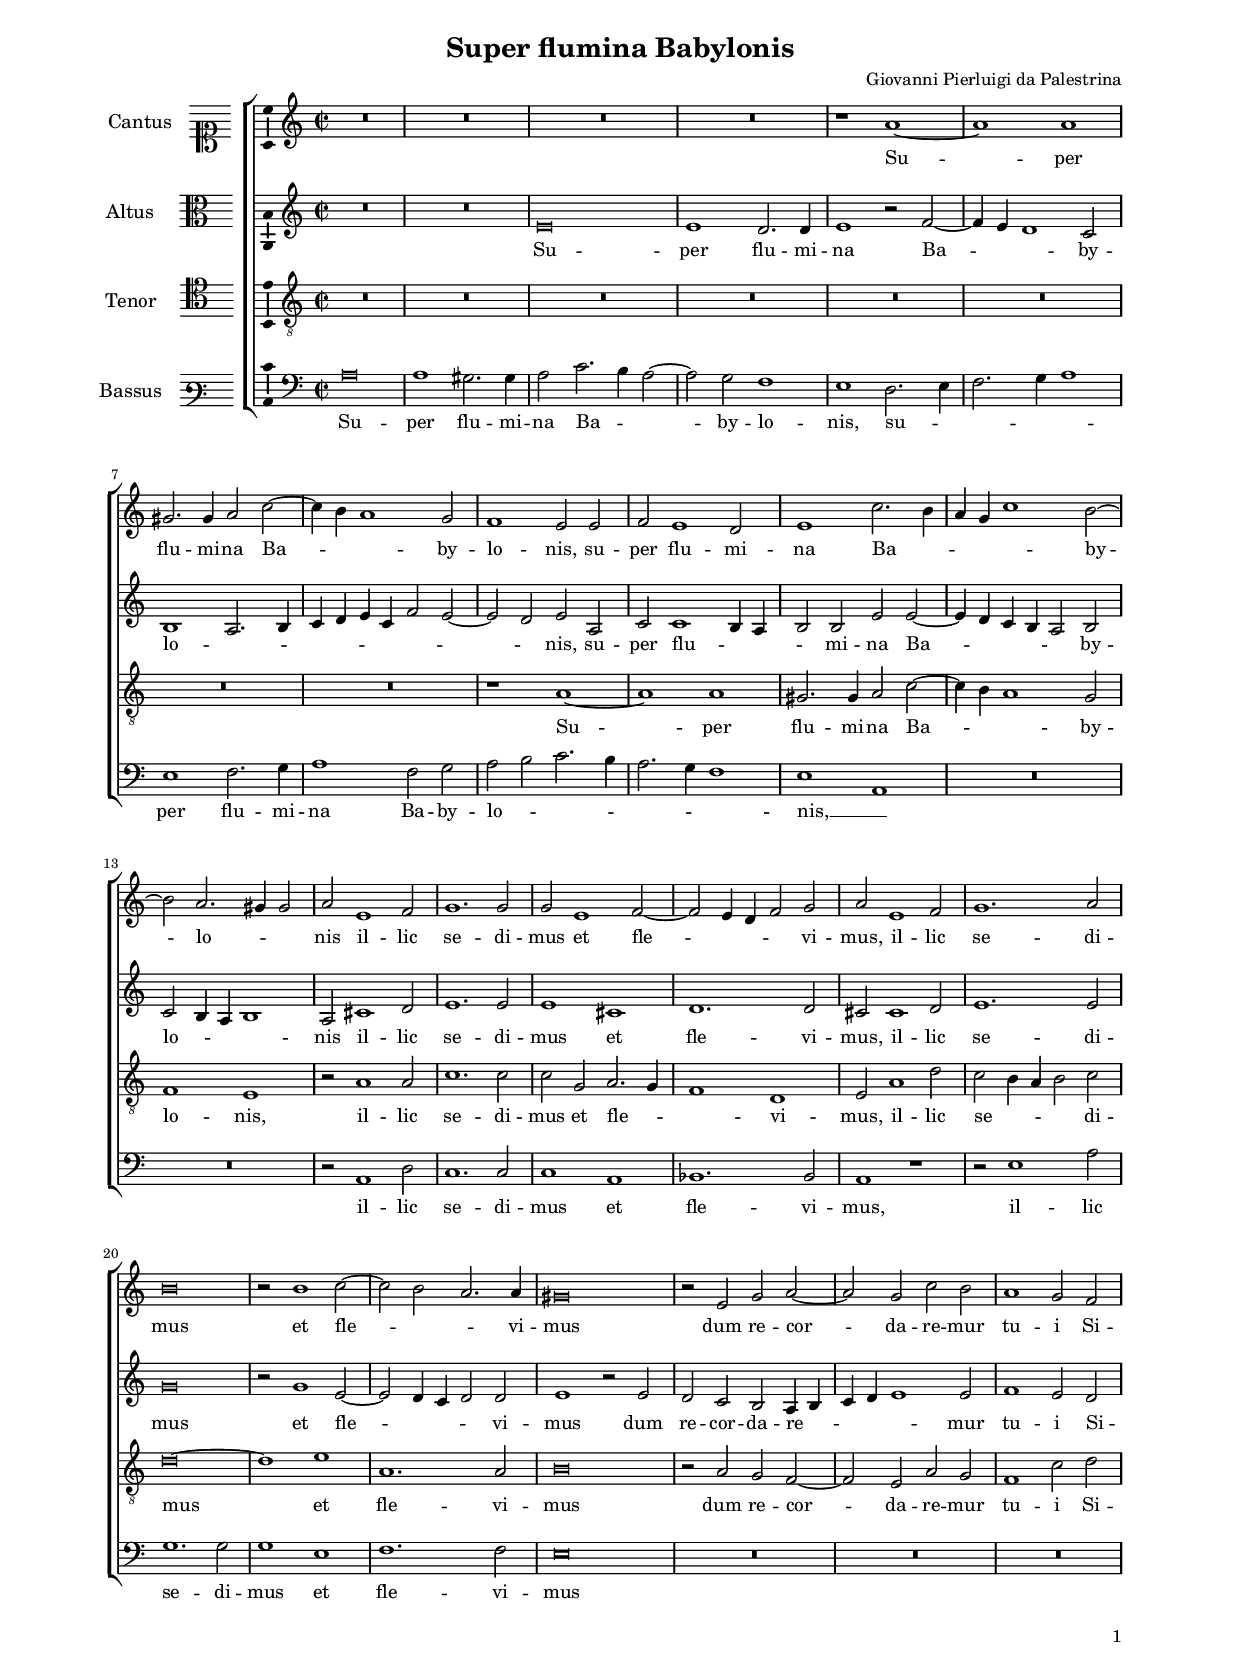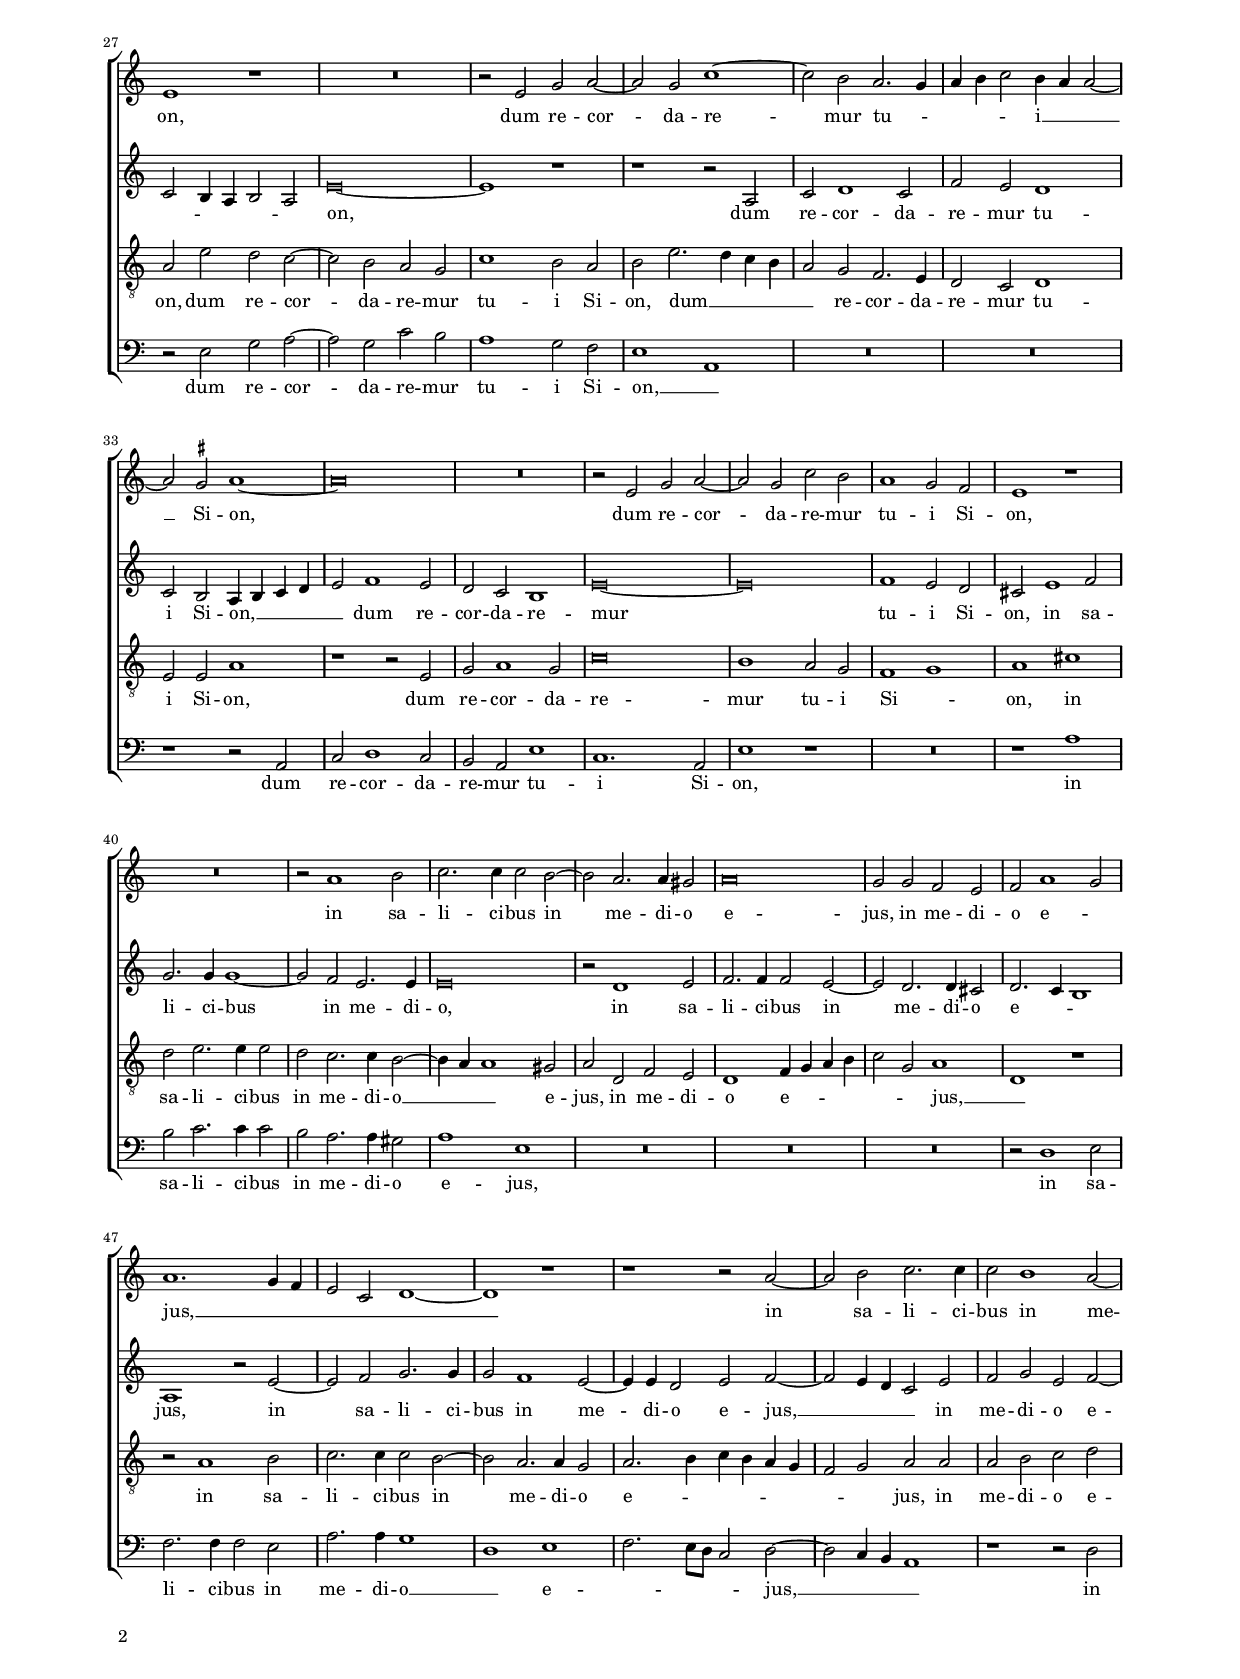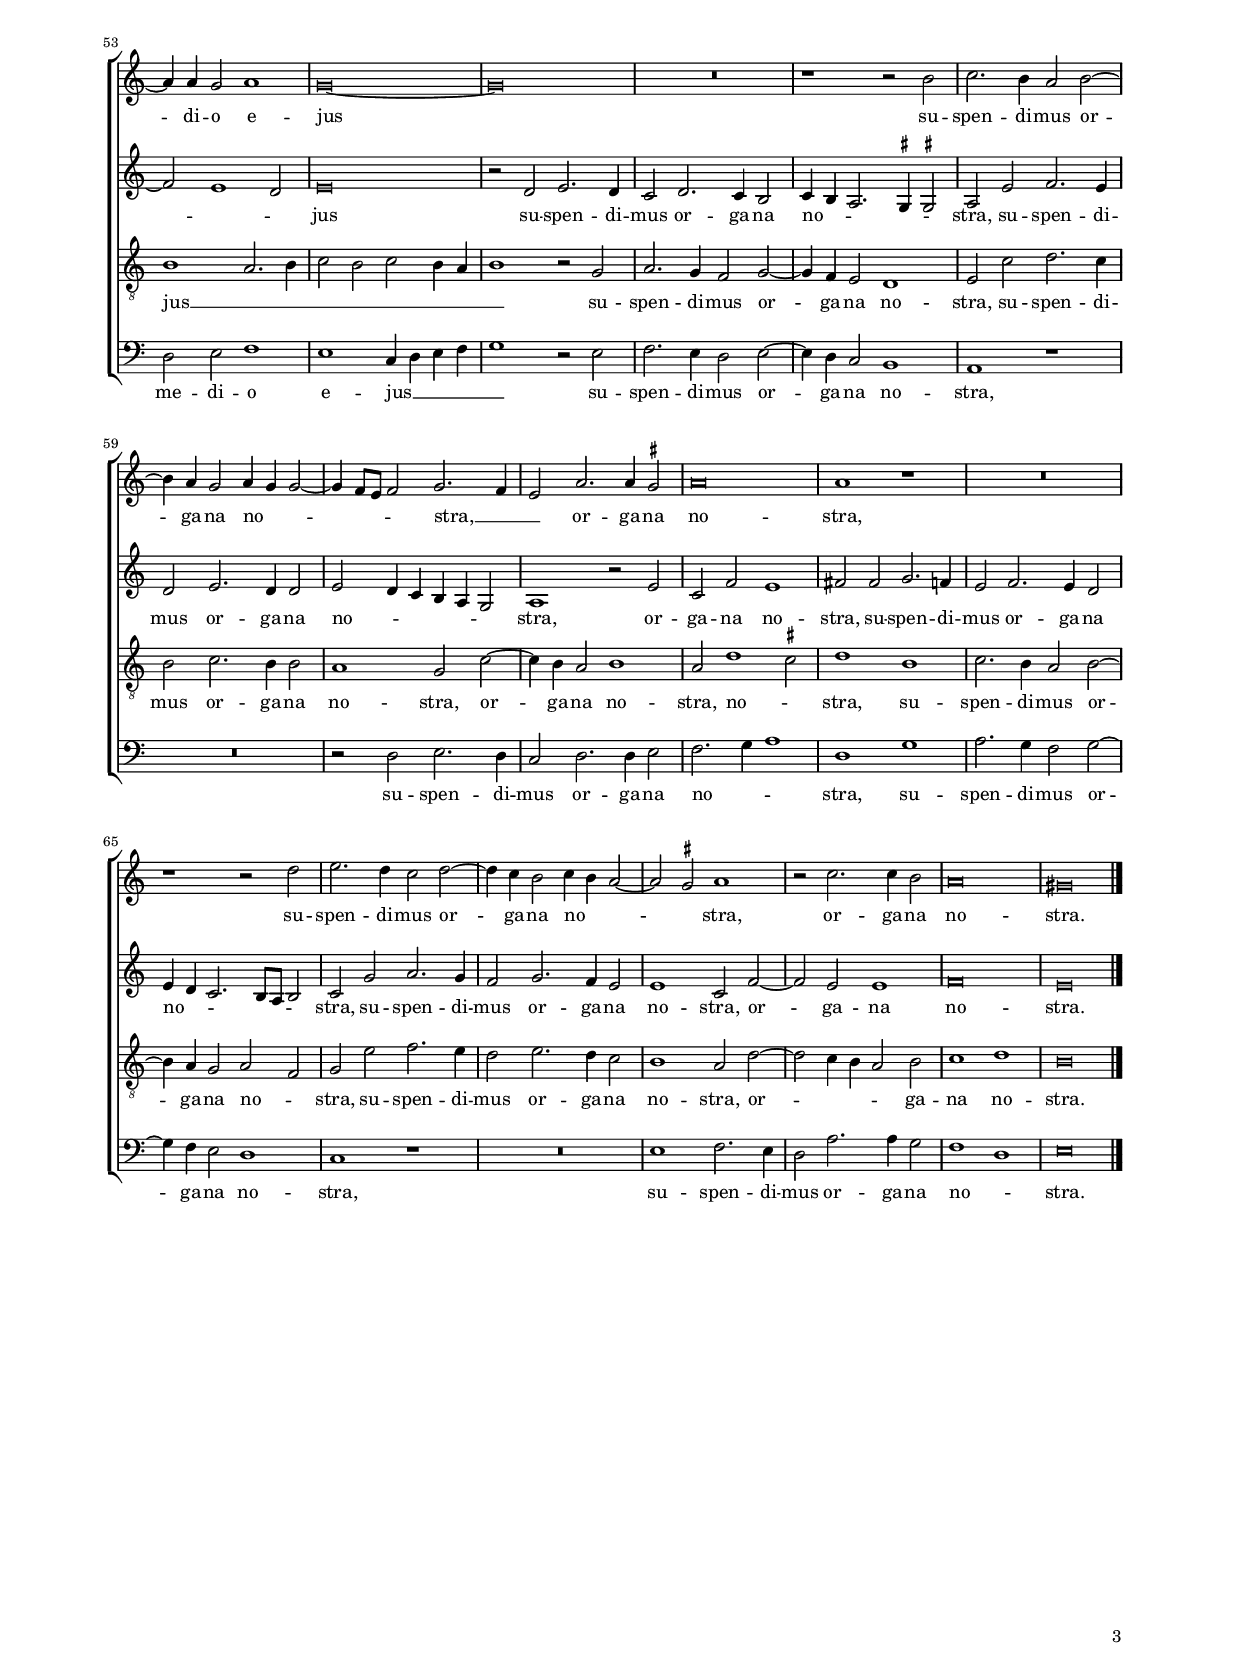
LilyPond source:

\header
{
  title="Super flumina Babylonis"
  composer="Giovanni Pierluigi da Palestrina"
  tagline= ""
}

\version "2.24.2"
\include "deutsch.ly"
#(set-global-staff-size 15)
% #(set-default-paper-size "letter")
#(ly:set-option 'point-and-click #f)

	
\paper
	{
	top-margin = 1.5 \cm
	bottom-margin = 0.9 \cm
	left-margin = 2 \cm
	right-margin = 2 \cm
	ragged-bottom = ##f
	ragged-last-bottom = ##t
	print-page-number = ##f
	system-system-spacing = #'((basic-distance . 16) (minimum-distance . 14) (padding . 5) (strechability . 150))
	oddFooterMarkup=\markup   \fill-line { "" \fromproperty #'page:page-number-string }
	evenFooterMarkup=\markup  \fill-line { \fromproperty #'page:page-number-string "" }
	last-bottom-spacing = #'((basic-distance . 12) (minimum-distance . 7) (padding . 4))
%	systems-per-page = 4
%	min-systems-per-page = 3
%	oddHeaderMarkup = \markup { \fill-line { \null \null \column \right-align { \fontsize #1 \fromproperty #'page:page-number-string \null } } }
%	evenHeaderMarkup = \markup { \column \right-align { \fontsize #1 \fromproperty #'page:page-number-string \null } }
	}

global = {
	\key c \major
	\time 2/2 \set Score.measureLength = #(ly:make-moment 2/1)
	\skip 1*2*71 \bar "|."
	}

	ficta = { \once \set suggestAccidentals = ##t }
	
	forget = #(define-music-function (music) (ly:music?) #{
		\accidentalStyle forget
		$music
		\accidentalStyle default
		#})



incipitcantus = \markup { \score {
	{
	\set Staff.instrumentName = \markup { \fontsize #1 "Cantus" }
	\key c \major
	\clef soprano
	s4 \bar ""
	}
	\layout  {
	raggedright = ##t
	indent = 1.6 \cm
	line-width = 2.5\cm
	\context { \Staff \remove Time_signature_engraver }
	\override Staff.Clef.Y-extent = #'(0 . 0)
	}} \hspace #1 }
	
	 
incipitaltus = \markup { \score {
	{
	\set Staff.instrumentName = \markup { \fontsize #1 "Altus" }
	\key c \major
	\clef alto
	s4 \bar ""
	}
	\layout  {
	raggedright = ##t
	indent = 1.6 \cm
	line-width = 2.5\cm
	\context { \Staff \remove Time_signature_engraver }
	\override Staff.Clef.Y-extent = #'(0 . 0)
	}} \hspace #1 }


incipittenor = \markup { \score {
	{
	\set Staff.instrumentName = \markup { \fontsize #1 "Tenor" }
	\key c \major
	\clef tenor
	s4 \bar ""
	}
	\layout  {
	raggedright = ##t
	indent = 1.6 \cm
	line-width = 2.5\cm
	\context { \Staff \remove Time_signature_engraver }
	\override Staff.Clef.Y-extent = #'(0 . 0)
	}} \hspace #1 }


incipitbassus = \markup { \score {
	{
	\set Staff.instrumentName = \markup { \fontsize #1 "Bassus" }
	\key c \major
	\clef varbaritone
	s4 \bar ""
	}
	\layout  {
	raggedright = ##t
	indent = 1.6 \cm
	line-width = 2.5\cm
	\context { \Staff \remove Time_signature_engraver }
	\override Staff.Clef.Y-extent = #'(0 . 0)
	}} \hspace #1 }


cantus =  \relative c''
	{
	R\breve
	R\breve
	R\breve
	R\breve
%5
	r1 a~ |
	a1 a
	gis2. gis4 a2 c~
	c4 h a1 g2
	f1 e2 e
%10
	f2 e1 d2 |
	e1 c'2. h4
	a4 g c1 h2~
	h2 a2. gis4 gis2
	a2 e1 f2
%15
	g1. g2 |
	g2 e1 f2~
	f2 e4 d f2 g
	a2 e1 f2
	g1. a2
%20
	h\breve |
	r2 h1 c2~
	c2 h a2. a4
	gis\breve
	r2 e g a~
%25
	a2 g c h |
	a1 g2 f
	e1 r
	R\breve
	r2 e g a~
%30
	a2 g c1~ |
	c2 h a2. g4
	a4 h c2 h4 a a2~
	a2 \ficta gis a1~
	a\breve
%35
	R\breve |
	r2 e g a~
	a2 g c h
	a1 g2 f
	e1 r
%40
	R\breve |
	r2 a1 h2
	c2. c4 c2 h~ |
	h2 a2. a4 gis2
	a\breve
%45
	g2 g f e |
	f2 a1 g2
	a1. g4 f
	e2 c d1~
	d1 r
%50
	r1 r2 a'~ |
	a2 h c2. c4
	c2 h1 a2~
	a4 a g2 a1
	g\breve~
%55
	g\breve |
	R\breve
	r1 r2 h
	c2. h4 a2 h~
	h4 a g2 a4 g g2~
%60
	g4 f8 e f2 g2. f4 |
	e2 a2. a4 \ficta gis2
	a\breve
	a1 r
	R\breve
%65
	r1 r2 d |
	e2. d4 c2 d~
	d4 c h2 c4 h a2~
	a2 \ficta gis a1
	r2 c2. c4 h2
%70
	a\breve |
	gis\breve |
	}


altus =  \relative c'
	{
	R\breve
	R\breve
	e\breve
	e1 d2. d4
%5
	e1 r2 f~ |
	f4 e d1 c2	
	h1 a2. h4
	c4 d e c f2 e~
	e2 d e a,
%10
	c2 c1 h4 a |
	h2 h e e~
	e4 d c h a2 h
	c2 h4 a h1
	a2 cis1 d2
%15
	e1. e2 |
	e1 cis
	d1. d2
	cis2 cis1 d2
	e1. e2
%20
	g\breve |
	r2 g1 e2~
	e2 d4 c d2 d
	e1 r2 e
	d2 c h a4 h
%25
	c4 d e1 e2 |
	f1 e2 d
	c2 h4 a h2 a
	e'\breve~
	e1 r
%30
	r1 r2 a, |
	c2 d1 c2
	f2 e d1
	c2 h a4 h c d
	e2 f1 e2
%35
	d2 c h1 |
	e\breve~
	e\breve
	f1 e2 d
	cis2 e1 f2
%40
	g2. g4 g1~ |
	g2 f e2. e4
	e\breve
	r2 d1 e2
	f2. f4 f2 e~
%45
	e2 d2. d4 cis2 |
	d2. c4 h1
	a1 r2 e'~
	e2 f g2. g4
	g2 f1 e2~
%50
	e4 e d2 e f~ |
	f2 e4 d c2 e
	f2 g e f~
	f2 e1 d2
	e\breve
%55
	r2 d e2. d4 |
	c2 d2. c4 h2
	c4 h a2. \ficta gis4 \ficta gis!2
	a2 e' f2. e4
	d2 e2. d4 d2
%60
	e2 d4 c h a g2 |
	a1 r2 e'
	c2 f e1
	fis2 fis g2. f4
	e2 f2. e4 d2
%65
	e4 d c2. h8 a h2 |
	c2 g' a2. g4
	f2 g2. f4 e2
	e1 c2 f~
	f2 e e1
%70
	f\breve |
	e\breve |
	}


tenor =  \relative c'
	{
	R\breve
	R\breve
	R\breve
	R\breve
%5
	R\breve |
	R\breve
	R\breve
	R\breve
	r1 a~
%10
	a1 a |
	gis2. gis4 a2 c~
	c4 h a1 g2
	f1 e
	r2 a1 a2
%15
	c1. c2 |
	c2 g a2. g4
	f1 d
	e2 a1 d2
	c2 h4 a h2 c
%20
	d\breve~ |
	d1 e
	a,1. a2
	h\breve
	r2 a g f~
%25
	f2 e a g |
	f1 c'2 d
	a2 e' d c~
	c2 h a g
	c1 h2 a
%30
	h2 e2. d4 c h |
	a2 g f2. e4
	d2 c d1
	e2 e a1
	r1 r2 e
%35
	g2 a1 g2 |
	c\breve
	h1 a2 g
	f1 g
	a1 cis
%40
	d2 e2. e4 e2 |
	d2 c2. c4 h2~
	h4 a a1 gis2
	a2 d, f e
	d1 f4 g a h
%45
	c2 g a1 |
	d,1 r
	r2 a'1 h2
	c2. c4 c2 h~
	h2 a2. a4 g2
%50
	a2. h4 c h a g |
	f2 g a a
	a2 h c d
	h1 a2. h4
	c2 h c h4 a
%55
	h1 r2 g |
	a2. g4 f2 g~
	g4 f e2 d1
	e2 c' d2. c4
	h2 c2. h4 h2
%60
	a1 g2 c~ |
	c4 h a2 h1
	a2 d1 \ficta cis2
	d1 h
	c2. h4 a2 h~
%65
	h4 a g2 a f |
	g2 e' f2. e4
	d2 e2. d4 c2
	h1 a2 d~
	d2 c4 h a2 h
%70
	c1 d |
	h\breve |
	}


bassus  =  \relative c
	{
	a'\breve
	a1 gis2. gis4
	a2 c2. h4 a2~
	a2 g f1
%5
	e1 d2. e4 |
	f2. g4 a1
	e1 f2. g4
	a1 f2 g
	a2 h c2. h4
%10
	a2. g4 f1 |
	e1 a,
	R\breve
	R\breve
	r2 a1 d2
%15
	c1. c2 |
	c1 a
	b1. b2
	a1 r
	r2 e'1 a2
%20
	g1. g2 |
	g1 e
	f1. f2
	e\breve
	R\breve
%25
	R\breve |
	R\breve
	r2 e g a~
	a2 g c h
	a1 g2 f
%30
	e1 a, |
	R\breve
	R\breve
	r1 r2 a
	c2 d1 c2
%35
	h2 a e'1 |
	c1. a2
	e'1 r
	R\breve
	r1 a
%40
	h2 c2. c4 c2 |
	h2 a2. a4 gis2
	a1 e
	R\breve
	R\breve
%45
	R\breve |
	r2 d1 e2
	f2. f4 f2 e
	a2. a4 g1
	d1 e
%50
	f2. e8 d c2 d~ |	
	d2 c4 h a1
	r1 r2 d
	d2 e f1
	e1 c4 d e f
%55
	g1 r2 e |
	f2. e4 d2 e~
	e4 d c2 h1
	a1 r
	R\breve
%60
	r2 d e2. d4 |
	c2 d2. d4 e2
	f2. g4 a1
	d,1 g
	a2. g4 f2 g~
%65
	g4 f e2 d1 |
	c1 r
	R\breve
	e1 f2. e4
	d2 a'2. a4 g2
%70
	f1 d |
	e\breve |
	}

lyricscantus = \lyricmode {
	Su -- per flu -- mi -- na Ba -- _ _ by -- lo -- nis,
	su -- per flu -- mi -- na Ba -- _ _ _ _ by -- lo -- _ _ nis
	il -- lic se -- di -- mus et fle -- _ _ _ vi -- mus,
	il -- lic se -- di -- mus et fle -- _ _ vi -- mus
	dum re -- cor -- da -- re -- mur tu -- i Si -- on,
	dum re -- cor -- da -- re -- mur tu -- _ _ _ _ i __ _ _ Si -- on,
	dum re -- cor -- da -- re -- mur tu -- i Si -- on,
	in sa -- li -- ci -- bus in me -- di -- o e -- jus,
	in me -- di -- o e -- _ jus, __ _ _ _ _ _
	in sa -- li -- ci -- bus in me -- di -- o e -- jus
	su -- spen -- di -- mus or -- ga -- na no -- _ _ _ _ _ stra, __ _ _ 
	or -- ga -- na no -- stra,
	su -- spen -- di -- mus or -- ga -- na no -- _ _ _ stra,
	or -- ga -- na no -- stra.
	}


lyricsaltus = \lyricmode {
	Su -- per flu -- mi -- na Ba -- _ _ by -- lo -- _ _ _ _ _ _ _ _ _ nis,
	su -- per flu -- _ _ _ mi -- na Ba -- _ _ _ _ by -- lo -- _ _ _ nis
	il -- lic se -- di -- mus et fle -- vi -- mus,
	il -- lic se -- di -- mus et fle -- _ _ _ vi -- mus
	dum re -- cor -- da -- re -- _ _ _ _ mur tu -- i Si -- _ _ _ _ _ on,
	dum re -- cor -- da -- re -- mur tu -- i Si -- on, __ _ _ _ _
	dum re -- cor -- da -- re -- mur tu -- i Si -- on,
	in sa -- li -- ci -- bus in me -- di -- o,
	in sa -- li -- ci -- bus in me -- di -- o e -- _ _ jus,
	in sa -- li -- ci -- bus in me -- di -- o e -- jus, __ _ _ _ 
	in me -- di -- o e -- _ _ jus
	su -- spen -- di -- mus or -- ga -- na no -- _ _ _ _ stra,
	su -- spen -- di -- mus or -- ga -- na no -- _ _ _ _ _ stra,
	or -- ga -- na no -- stra,
	su -- spen -- di -- mus or -- ga -- na no -- _ _ _ _ _ stra,
	su -- spen -- di -- mus or -- ga -- na no -- stra,
	or -- ga -- na no -- stra.
	}


lyricstenor = \lyricmode {
	Su -- per flu -- mi -- na Ba -- _ _ by -- lo -- nis,
	il -- lic se -- di -- mus et fle -- _ _ vi -- mus,
	il -- lic se -- _ _ _ di -- mus et fle -- vi -- mus
	dum re -- cor -- da -- re -- mur tu -- i Si -- on,
	dum re -- cor -- da -- re -- mur tu -- i Si -- on,
	dum __ _ _ _ _ re -- cor -- da -- re -- mur tu -- i Si -- on,
	dum re -- cor -- da -- re -- mur tu -- i Si -- _ on,
	in sa -- li -- ci -- bus in me -- di -- o __ _ _ e -- jus,
	in me -- di -- o e -- _ _ _ _ _ jus, __ _
	in sa -- li -- ci -- bus in me -- di -- o e -- _ _ _ _ _ _ _ jus,
	in me -- di -- o e -- jus __ _ _ _ _ _ _ _ _
	su -- spen -- di -- mus or -- ga -- na no -- stra,
	su -- spen -- di -- mus or -- ga -- na no -- stra,
	or -- ga -- na no -- stra,
	no -- _ stra,
	su -- spen -- di -- mus or -- ga -- na no -- _ stra,
	su -- spen -- di -- mus or -- ga -- na no -- stra,
	or -- _ _ _ ga -- na no -- stra.
	}


lyricsbassus = \lyricmode {
	Su -- per flu -- mi -- na Ba -- _ _ by -- lo -- nis,
	su -- _ _ _ _ per flu -- mi -- na Ba -- by -- lo -- _ _ _ _ _ _ nis, __ _
	il -- lic se -- di -- mus et fle -- vi -- mus,
	il -- lic se -- di -- mus et fle -- vi -- mus
	dum re -- cor -- da -- re -- mur tu -- i Si -- on, __ _
	dum re -- cor -- da -- re -- mur tu -- i Si -- on,
	in sa -- li -- ci -- bus in me -- di -- o e -- jus,
	in sa -- li -- ci -- bus in me -- di -- o __ _ e -- _ _ _ _ jus, __ _ _ _
	in me -- di -- o e -- jus __ _ _ _ _
	su -- spen -- di -- mus or -- ga -- na no -- stra,
	su -- spen -- di -- mus or -- ga -- na no -- _ _ stra,
	su -- spen -- di -- mus or -- ga -- na no -- stra,
	su -- spen -- di -- mus or -- ga -- na no -- _ stra.
	}


\score
{  
	\transpose c c {
	\new ChoirStaff \with { \override StaffGrouper.staff-staff-spacing.basic-distance = #13 }
	<<

	\new Staff << \global
	\new Voice="v1" {
		\set Staff.instrumentName=\incipitcantus
	%	  \set Staff.instrumentName="S"
		\set Staff.midiInstrument = "reed organ"
		\clef violin
		\cantus }
	\new Lyrics \lyricsto "v1" {\lyricscantus }
	>>


	\new Staff << \global
	\new Voice="v2" {
		\set Staff.instrumentName=\incipitaltus
	%	  \set Staff.instrumentName="A"
		\set Staff.midiInstrument = "reed organ"
		\clef violin 
		\altus}
	\new Lyrics \lyricsto "v2" {\lyricsaltus }
	>>


	\new Staff << \global
	\new Voice="v3" {
		\set Staff.instrumentName=\incipittenor
	%	  \set Staff.instrumentName="T"
		\set Staff.midiInstrument = "reed organ"
		\clef "G_8"
		\tenor }
	\new Lyrics \lyricsto "v3" {\lyricstenor }
	>>


	\new Staff << \global
	\new Voice="v4" {
		\set Staff.instrumentName=\incipitbassus
	%	  \set Staff.instrumentName="B"
		\set Staff.midiInstrument = "reed organ"
		\clef "bass" 
		\bassus }
	\new Lyrics \lyricsto "v4" {\lyricsbassus}
	>>

	>>
	} % transpose

	\layout
	{
	indent = 2.3 \cm
%	\context { \Lyrics \override VerticalAxisGroup.nonstaff-relatedstaff-spacing.padding = #2 }
%	\context { \Lyrics \override LyricText.font-size = #1 }
	\context { \Staff \override TimeSignature.break-visibility = #end-of-line-invisible }
	\context { \Staff \consists Ambitus_engraver }
	\context { \Score \override BarNumber.padding = #2 }
	\context { \Voice \override NoteHead.style = #'baroque }
	}

\midi
	{
	\tempo 2 = 90
	}
	
}


% EOF
